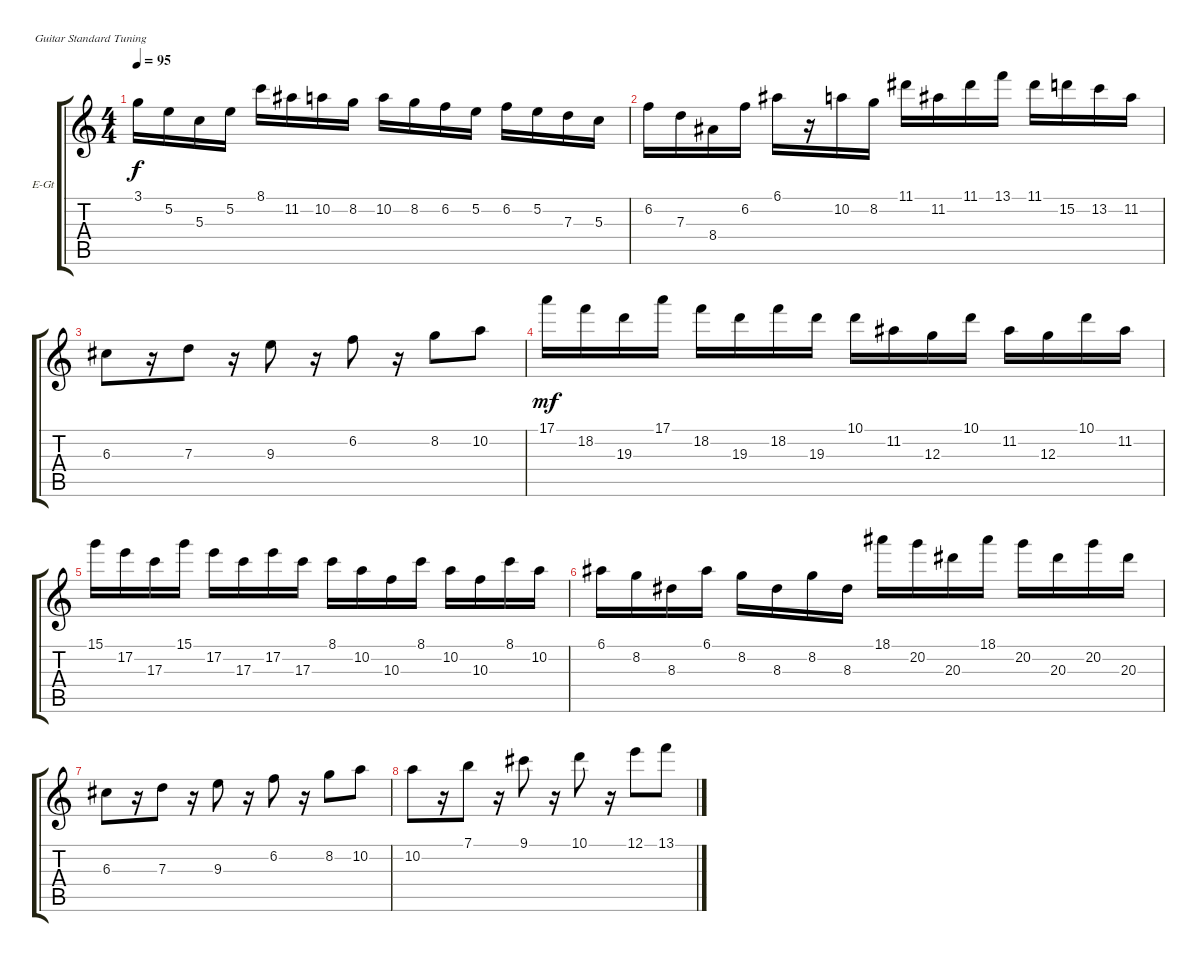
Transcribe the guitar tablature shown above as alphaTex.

\defaultSystemsLayout 4
\bracketExtendMode groupsimilarinstruments
\firstSystemTrackNameOrientation horizontal
\otherSystemsTrackNameOrientation horizontal
\track ("Electric Guitar" "E-Gt") {instrument distortionguitar}
\staff {score tabs}
\tuning (E4 B3 G3 D3 A2 E2)
\ts (4 4)
\tempo 95
\clef g2
\ks c
3.1.16{dy f} 5.2.16 5.3.16 5.2.16 8.1.16 11.2.16 10.2.16 8.2.16 10.2.16 8.2.16 6.2.16 5.2.16 6.2.16 5.2.16 7.3.16 5.3.16 |
6.2.16 7.3.16 8.4.16 6.2.16 6.1.16 r.16 10.2.16 8.2.16 11.1.16 11.2.16 11.1.16 13.1.16 11.1.16 15.2.16 13.2.16 11.2.16 |
6.3.8 r.16 7.3.8 r.16 9.3.8 r.16 6.2.8 r.16 8.2.8 10.2.8 |
17.1.16{dy mf} 18.2.16 19.3.16 17.1.16 18.2.16 19.3.16 18.2.16 19.3.16 10.1.16 11.2.16 12.3.16 10.1.16 11.2.16 12.3.16 10.1.16 11.2.16 |
15.1.16 17.2.16 17.3.16 15.1.16 17.2.16 17.3.16 17.2.16 17.3.16 8.1.16 10.2.16 10.3.16 8.1.16 10.2.16 10.3.16 8.1.16 10.2.16 |
6.1.16 8.2.16 8.3.16 6.1.16 8.2.16 8.3.16 8.2.16 8.3.16 18.1.16 20.2.16 20.3.16 18.1.16 20.2.16 20.3.16 20.2.16 20.3.16 |
6.3.8 r.16 7.3.8 r.16 9.3.8 r.16 6.2.8 r.16 8.2.8 10.2.8 |
10.2.8 r.16 7.1.8 r.16 9.1.8 r.16 10.1.8 r.16 12.1.8 13.1.8
